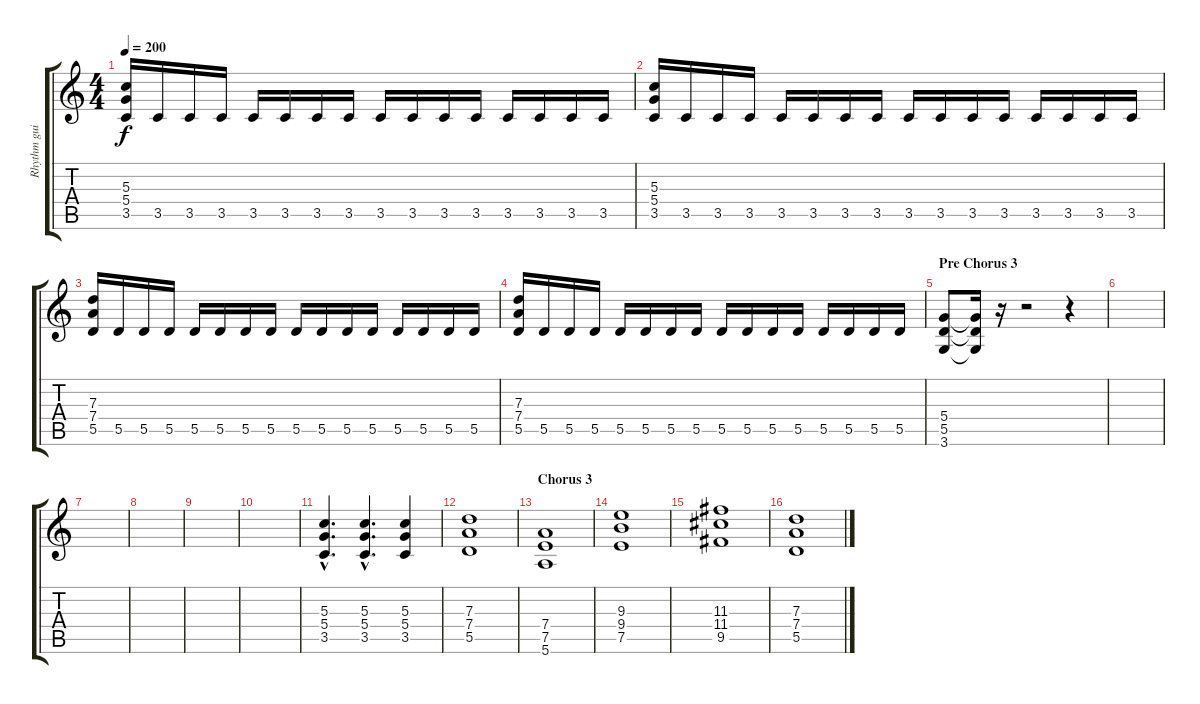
\track ("Rhythm guitar 2" "Rhythm gui") {instrument overdrivenguitar}
\staff {score tabs}
\tuning (E4 B3 G3 D3 A2 E2) {hide}
\ts (4 4)
\tempo 200
\clef g2
\ks c
(5.3 5.4 3.5).16{dy f} 3.5.16 3.5.16 3.5.16 3.5.16 3.5.16 3.5.16 3.5.16 3.5.16 3.5.16 3.5.16 3.5.16 3.5.16 3.5.16 3.5.16 3.5.16 |
(5.3 5.4 3.5).16 3.5.16 3.5.16 3.5.16 3.5.16 3.5.16 3.5.16 3.5.16 3.5.16 3.5.16 3.5.16 3.5.16 3.5.16 3.5.16 3.5.16 3.5.16 |
(7.3 7.4 5.5).16 5.5.16 5.5.16 5.5.16 5.5.16 5.5.16 5.5.16 5.5.16 5.5.16 5.5.16 5.5.16 5.5.16 5.5.16 5.5.16 5.5.16 5.5.16 |
(7.3 7.4 5.5).16 5.5.16 5.5.16 5.5.16 5.5.16 5.5.16 5.5.16 5.5.16 5.5.16 5.5.16 5.5.16 5.5.16 5.5.16 5.5.16 5.5.16 5.5.16 |
\section ("" "Pre Chorus 3")
(5.4 5.5 3.6).8 (5.4{t} 5.5{t} 3.6{t}).16 r.16 r.2 r.4 |
|
|
|
|
|
(5.3{hac} 5.4{hac} 3.5{hac}).4{d} (5.3{hac} 5.4{hac} 3.5{hac}).4{d} (5.3 5.4 3.5).4 |
(7.3 7.4 5.5).1 |
\section ("" "Chorus 3")
(7.4 7.5 5.6).1 |
(9.3 9.4 7.5).1 |
(11.3 11.4 9.5).1 |
(7.3 7.4 5.5).1
